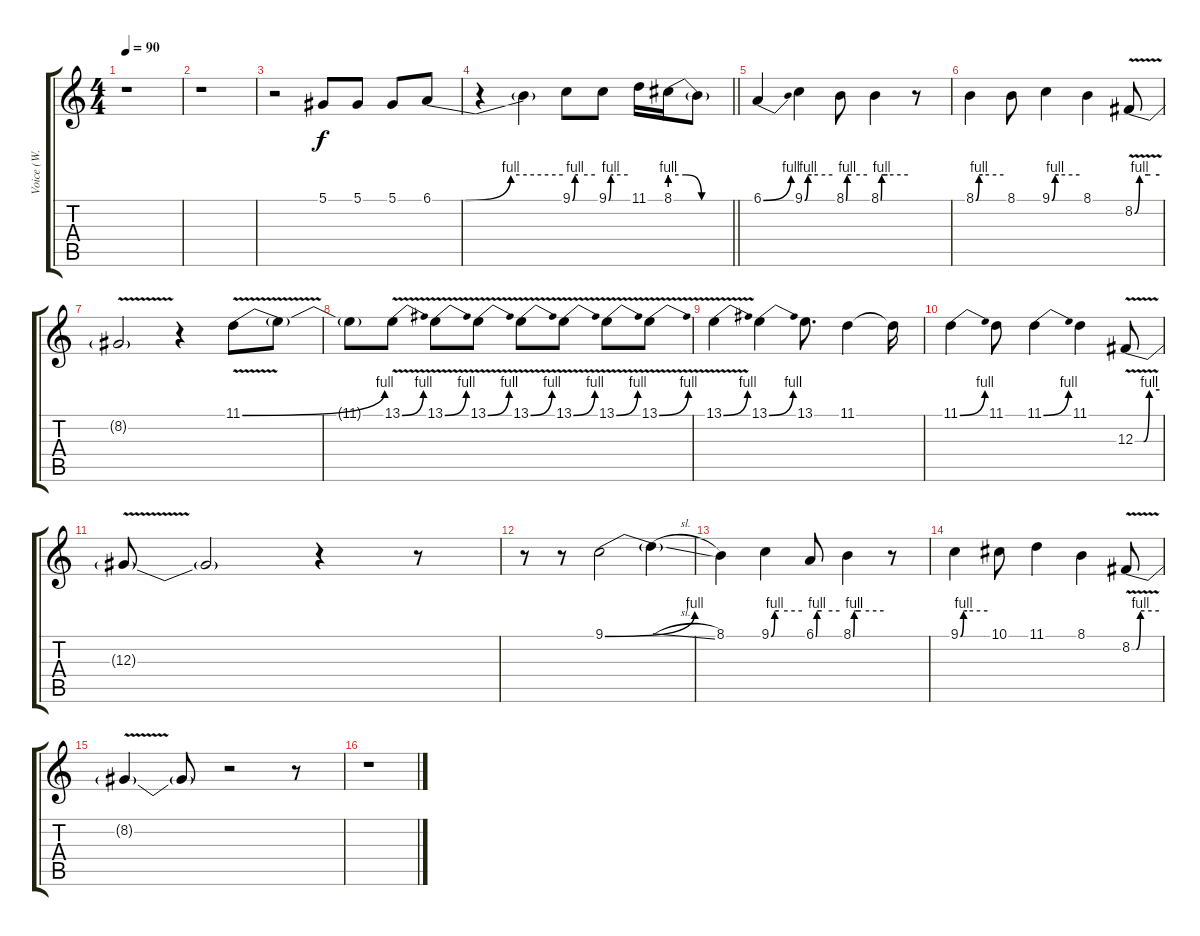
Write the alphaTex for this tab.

\track ("Voice (W. Axl Rose)" "Voice (W. ") {instrument lead2sawtooth}
\staff {score tabs}
\tuning (Eb4 Bb3 Gb3 Db3 Ab2 Eb2) {hide}
\ts (4 4)
\tempo 90
\clef g2
\ks c
r.1{dy f} |
r.1 |
r.2 5.1.8 5.1.8 5.1.8 6.1{be (custom 0 0 13 0 15 0 36 4 60 4)}.8 |
\barLineRight lightlight
r.4 6.1{t}.4 9.1{be (custom 0 0 7 4 9 4 15 4 60 4)}.8 9.1{be (custom 0 0 7 4 9 4 15 4 60 4)}.8 11.1.16 8.1{be (custom 0 4 15 4 30 0 60 0)}.16 8.1{t}.8 |
6.1{be (bend 0 0 60 4)}.4{volume 16} 9.1{be (custom 0 0 7 4 9 4 15 4 60 4)}.4 8.1{be (custom 0 0 3 4 5 4 15 4 60 4)}.8 8.1{be (custom 0 0 2 4 5 4 15 4 60 4)}.4 r.8 |
8.1{be (custom 0 0 7 4 9 4 15 4 60 4)}.4 8.1.8 9.1{be (custom 0 0 7 4 9 4 15 4 60 4)}.4 8.1.4 8.2{be (custom 0 0 12 4 34 4 38 4 60 4) v}.8 |
8.2{t}.2 r.4 11.1{be (bend 0 0 60 4) v}.8 11.1{t}.8 |
11.1{t}.8 13.1{be (bend 0 0 60 4) v}.8 13.1{be (bend 0 0 60 4) v}.8 13.1{be (bend 0 0 60 4) v}.8 13.1{be (bend 0 0 60 4) v}.8 13.1{be (bend 0 0 60 4) v}.8 13.1{be (bend 0 0 60 4) v}.8 13.1{be (bend 0 0 60 4) v}.8 |
13.1{be (bend 0 0 60 4) v}.4 13.1{be (bend 0 0 60 4)}.4 13.1.8{d} 11.1.4 11.1{t}.16 |
11.1{be (bend 0 0 60 4)}.4 11.1.8 11.1{be (bend 0 0 60 4)}.4 11.1.4 12.3{be (custom 0 0 21 0 35 4 60 4) v}.8 |
12.3{t}.8 12.3{t}.2 r.4 r.8 |
r.8 r.8 9.1{be (bend 0 0 60 4)}.2 9.1{sl t}.4 |
8.1.4 9.1{be (custom 0 0 7 4 9 4 15 4 60 4)}.4 6.1{be (custom 0 0 3 4 5 4 15 4 60 4)}.8 8.1{be (custom 0 0 2 4 5 4 15 4 60 4)}.4 r.8 |
9.1{be (custom 0 0 7 4 9 4 15 4 60 4)}.4 10.1.8 11.1.4 8.1.4 8.2{be (custom 0 0 10 0 19 4 60 4) v}.8 |
8.2{t}.4 8.2{t}.8 r.2 r.8 |
r.1
